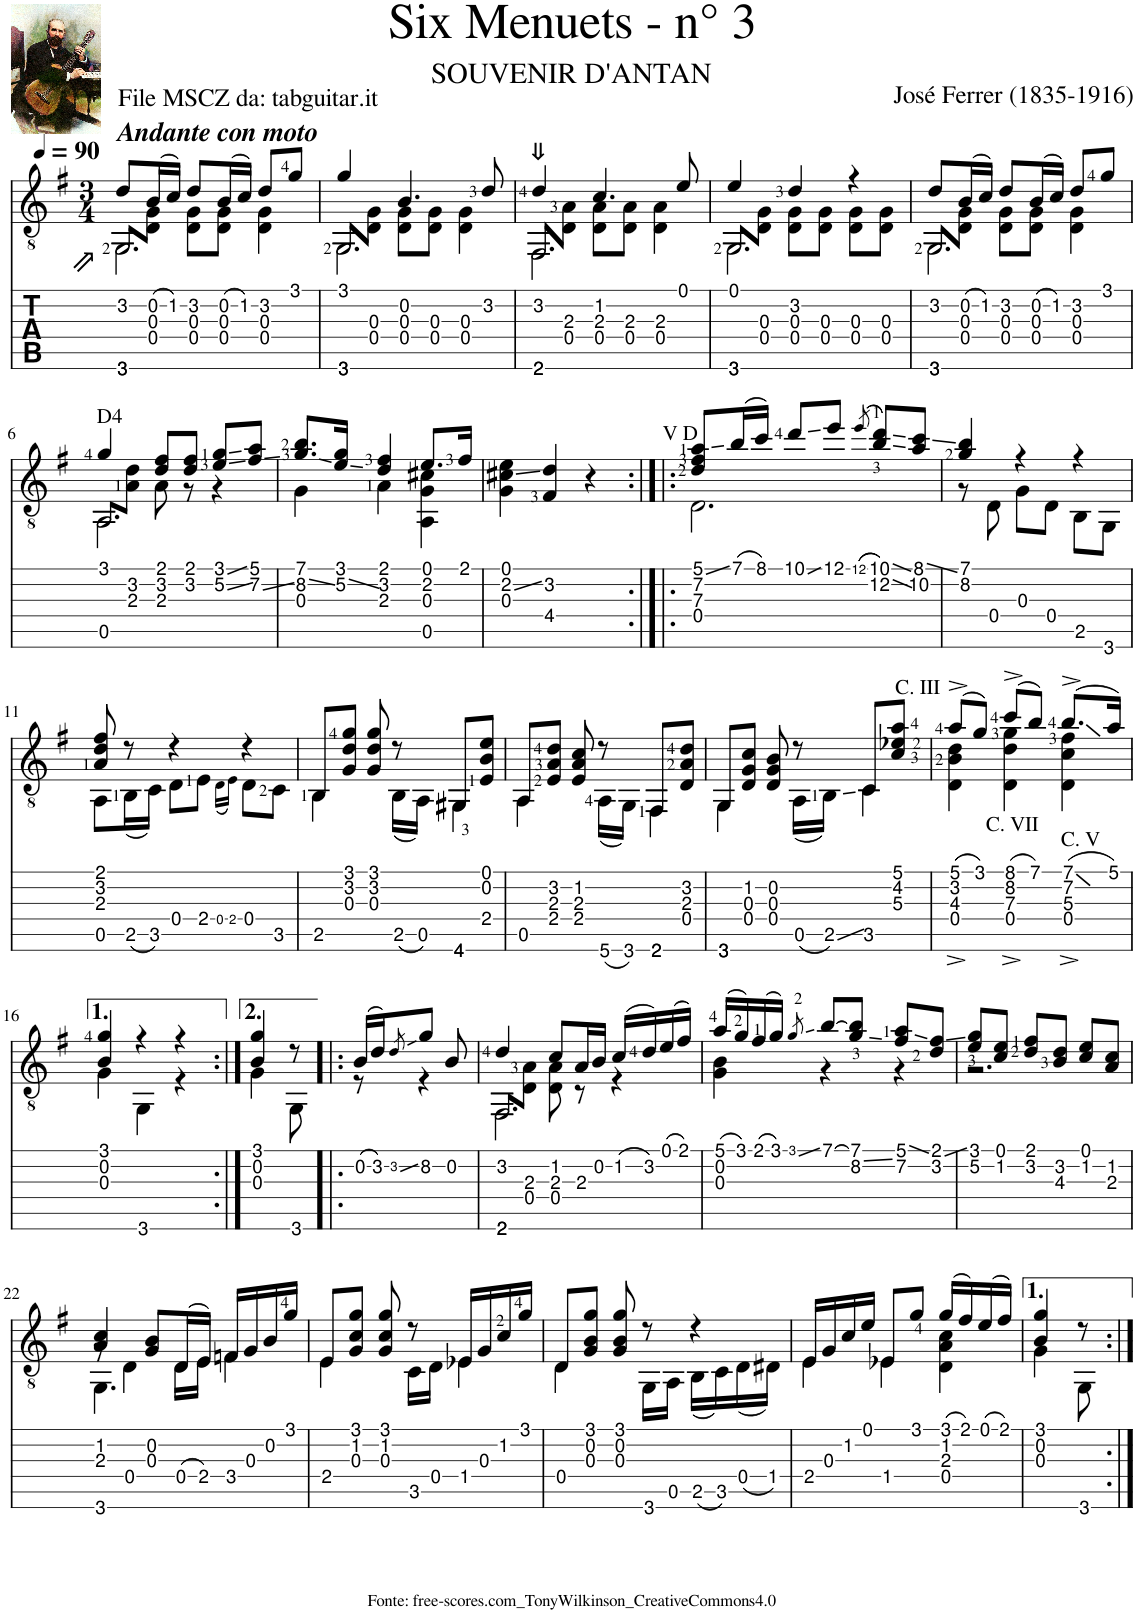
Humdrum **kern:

**kern	**kern
*part1	*part1
*staff2	*staff1
*I"Guitar	*
*I'Guit.	*
*stria6	*
*	*clefGv2
*k[f#]	*k[f#]
*M3/4	*M3/4
*MM90	*MM90
=1	=1
*^	*^
*	*^	*	*
!	!	!	!LO:TX:a:Bi:t=Andante con moto	!
!	!	!	!LO:TX:b:B:t=⇗	!
!	!	!	!	!LO:N:head=open
*	*	*	*	*^
8dL	8GGL	2.GG	8d/L	8GG/L	2.GG\
16BL	8D\ 8G\J	.	(16B/L	8D\ 8G\J	.
16cJJ	.	.	16c/JJ)	.	.
8dL	8D\ 8G\L	.	8d/L	8D\ 8G\L	.
16BL	8D\ 8G\J	.	(16B/L	8D\ 8G\J	.
16cJJ	.	.	16c/JJ)	.	.
8dL	4D 4G	.	8d/L	4D\ 4G\	.
8gJ	.	.	8g/J	.	.
=2	=2	=2	=2	=2	=2
!	!	!	!	!LO:N:head=open	!
4g	8GGL	2.GG	4g/	8GG/L	2.GG\
.	8D\ 8G\J	.	.	8D\ 8G\J	.
4.B	8D\ 8G\L	.	4.B/	8D\ 8G\L	.
.	8D\ 8G\J	.	.	8D\ 8G\J	.
.	4D 4G	.	.	4D\ 4G\	.
8d	.	.	8d/	.	.
=3	=3	=3	=3	=3	=3
!	!	!	!LO:TX:a:B:t=⇓	!	!
!	!	!	!	!LO:N:head=open	!
4d	8FF#L	2.FF#	4d/	8FF#/L	2.FF#\
.	8D\ 8A\J	.	.	8D\ 8A\J	.
4.c	8D\ 8A\L	.	4.c/	8D\ 8A\L	.
.	8D\ 8A\J	.	.	8D\ 8A\J	.
.	4D 4A	.	.	4D\ 4A\	.
8e	.	.	8e/	.	.
=4	=4	=4	=4	=4	=4
!	!	!	!	!LO:N:head=open	!
4e	8GGL	2.GG	4e/	8GG/L	2.GG\
.	8D\ 8G\J	.	.	8D\ 8G\J	.
4d	8D\ 8G\L	.	4d/	8D\ 8G\L	.
.	8D\ 8G\J	.	.	8D\ 8G\J	.
4r	8D\ 8G\L	.	4r	8D\ 8G\L	.
.	8D\ 8G\J	.	.	8D\ 8G\J	.
=5	=5	=5	=5	=5	=5
!	!	!	!	!LO:N:head=open	!
8dL	8GGL	2.GG	8d/L	8GG/L	2.GG\
16BL	8D\ 8G\J	.	(16B/L	8D\ 8G\J	.
16cJJ	.	.	16c/JJ)	.	.
8dL	8D\ 8G\L	.	8d/L	8D\ 8G\L	.
16BL	8D\ 8G\J	.	(16B/L	8D\ 8G\J	.
16cJJ	.	.	16c/JJ)	.	.
8dL	4D 4G	.	8d/L	4D\ 4G\	.
8gJ	.	.	8g/J	.	.
!!LO:LB:g=z	!!	!!
=6	=6	=6	=6	=6	=6
!	!	!	!LO:TX:a:t=D4	!	!
!	!	!	!	!LO:N:head=open	!
4g	8AAL	2.AA	4g/	8AA/L	2.AA\
.	8A\ 8d\J	.	.	8A\ 8d\J	.
8d\ 8f#\L	8A	.	8d/ 8f#/L	8A\	.
8d\ 8f#\J	8r	.	8d/ 8f#/J	8r	.
8e\ 8g\L	4r	.	8e/ 8g/L	4r	.
8f#\ 8a\J	.	.	8f#/ 8a/J	.	.
*	*v	*v	*	*	*
*	*	*	*v	*v
=7	=7	=7	=7
8.g\ 8.b\L	4G	8.g/ 8.b/L	4G\
16e\ 16g\Jk	.	16e/ 16g/Jk	.
4d 4f#	4A	4d/ 4f#/	4A\
8.eL	4AA 4G 4c#	8.e/L	4AA\ 4G\ 4c#X\
16f#Jk	.	16f#/Jk	.
*v	*v	*	*
*	*v	*v
=8	=8
4G 4c# 4e	4G\ 4c#X\ 4e\
4F# 4d	4F#/ 4d/
4r	4r
=9:|!|:	=9:|!|:
*^	*^
!	!	!LO:TX:a:t=V D	!
8d\ 8f#\ 8a\L	2.D	8d/ 8f#/ 8a/L	2.D\
16bL	.	(16b/L	.
16ccJJ	.	16cc/JJ)	.
8ddL	.	8dd/L	.
8eeJ	.	8ee/J	.
qee	.	((8qee/	.
8b\ 8dd\L	.	8b/ 8dd/L))	.
8a\ 8cc\J	.	8a/ 8cc/J	.
=10	=10	=10	=10
4g 4b	8r	4g/ 4b/	8r
.	8D	.	8D\
4r	8GL	4r	8G\L
.	8DJ	.	8D\J
4r	8BBL	4r	8BB\L
.	8GGJ	.	8GG\J
!!LO:LB:g=z	!!
=11	=11	=11	=11
8A 8d 8f#	8AAL	8A/ 8d/ 8f#/	8AA\L
8r	16BBL	8r	(16BB\L
.	16CJJ	.	16C\JJ)
4r	8DL	4r	8D\L
.	8EJ	.	8E\J
.	qD	.	(16qD\LL
.	qE	.	16qE\JJ)
4r	8DL	4r	8D\L
.	8CJ	.	8C\J
=12	=12	=12	=12
8BBL	4.BB	8BB/L	4.BB\
8G\ 8d\ 8g\J	.	8G/ 8d/ 8g/J	.
8G 8d 8g	.	8G/ 8d/ 8g/	.
8r	16BBLL	8r	(16BB\LL
.	16AAJJ	.	16AA\JJ)
8GG#L	4GG#	8GG#X/L	4GG#\
8E\ 8B\ 8e\J	.	8E/ 8B/ 8e/J	.
=13	=13	=13	=13
8AAL	4.AA	8AA/L	4.AA\
8E\ 8A\ 8d\J	.	8E/ 8A/ 8d/J	.
8E 8A 8c	.	8E/ 8A/ 8c/	.
8r	16AALL	8r	(16AA\LL
.	16GGJJ	.	16GG\JJ)
8FF#L	4FF#	8FF#/L	4FF#\
8D\ 8A\ 8d\J	.	8D/ 8A/ 8d/J	.
=14	=14	=14	=14
8GGL	4.GG	8GG/L	4.GG\
8D\ 8G\ 8c\J	.	8D/ 8G/ 8c/J	.
8D 8G 8B	.	8D/ 8G/ 8B/	.
8r	16AALL	8r	(16AA\LL
.	16BBJJ	.	16BB\JJ)
8CL	4C	8C/L	4C\
8c\ 8e-\ 8a\J	.	8c/ 8e-X/ 8a/J	.
=15	=15	=15	=15
!	!	!LO:TX:a:t=C. III	!
8a^L	4D 4B 4d	(8a^/L	4D\ 4B\ 4d\
8gJ	.	8g/J)	.
!LO:TX:a:t=C. VII	!	!	!
8cc^L	4D 4d 4g	(8cc^/L	4D\ 4d\ 4g\
8bJ	.	8b/J)	.
!LO:TX:a:t=C. V	!	!	!
8.b^L	4D 4c 4f#	(8.b^/L	4D\ 4c\ 4f#\
16aJk	.	16a/Jk)	.
!!LO:LB:g=z	!!
=16	=16	=16	=16
4B 4g	4G	4B/ 4g/	4G\
4r	4GG	4r	4GG\
4r	4r	4r	4r
=17:|!	=17:|!	=17:|!	=17:|!
4B 4g	4G	4B/ 4g/	4G\
8r	8GG	8r	8GG\
=18!|:	=18!|:	=18!|:	=18!|:
16BLL	8r	(16B/LL	8r
16dJJ	.	16d/J)	.
qd	.	8qd/	.
8gL	4r	8g/J	4r
8BJ	.	8B/	.
=19	=19	=19	=19
*	*^	*	*
!	!	!	!	!LO:N:head=open
*	*	*	*	*^
4d	8FF#L	2.FF#	4d/	8FF#/L	2.FF#\
.	8D\ 8A\J	.	.	8D\ 8A\J	.
8cL	8D 8A	.	8c/L	8D\ 8A\	.
16AL	8r	.	16A/L	8r	.
16BJJ	.	.	16B/JJ	.	.
16cLL	4r	.	(16c/LL	4r	.
16dJ	.	.	16d/)	.	.
16eL	.	.	(16e/	.	.
16f#JJ	.	.	16f#/JJ)	.	.
*	*v	*v	*	*	*
*	*	*	*v	*v
=20	=20	=20	=20
16aLL	4G 4B	(16a/LL	4G\ 4B\
16gJ	.	16g/)	.
16f#L	.	(16f#/	.
16gJJ	.	16g/JJ)	.
qg	.	8qg/	.
[8bL	4r	[8b/L	4r
8g\ 8b]\J	.	8g/ 8b/]J	.
8f#\ 8a\L	4r	8f#/ 8a/L	4r
8d\ 8f#\J	.	8d/ 8f#/J	.
=21	=21	=21	=21
8e\ 8g\L	2.r	8e/ 8g/L	2.r
8c\ 8e\J	.	8c/ 8e/J	.
8d\ 8f#\L	.	8d/ 8f#/L	.
8B\ 8d\J	.	8B/ 8d/J	.
8c\ 8e\L	.	8c/ 8e/L	.
8A\ 8c\J	.	8A/ 8c/J	.
!!LO:LB:g=z
=22	=22	=22	=22
*	*^	*	*^
4A 4c	8r	4.GG	4A/ 4c/	8r	4.GG\
.	4D	.	.	4D\	.
8G\ 8B\L	.	.	8G/ 8B/L	.	.
16DL	16DLL	4.ryy	(16D/L	16D\LL	4.ryy
16EJJ	16EJJ	.	16E/JJ)	16E\JJ	.
16FLL	4F	.	16Fn/LL	4F\	.
16GJ	.	.	16G/	.	.
16BL	.	.	16B/	.	.
16gJJ	.	.	16g/JJ	.	.
*	*v	*v	*	*	*
*	*	*	*v	*v
=23	=23	=23	=23
8EL	4.E	8E/L	4.E\
8G\ 8c\ 8g\J	.	8G/ 8c/ 8g/J	.
8G 8c 8g	.	8G/ 8c/ 8g/	.
8r	16CLL	8r	16C\LL
.	16DJJ	.	16D\JJ
16E-LL	4E-	16E-X/LL	4E-\
16GJ	.	16G/	.
16cL	.	16c/	.
16gJJ	.	16g/JJ	.
=24	=24	=24	=24
8DL	4.D	8D/L	4.D\
8G\ 8B\ 8g\J	.	8G/ 8B/ 8g/J	.
8G 8B 8g	.	8G/ 8B/ 8g/	.
8r	16GGLL	8r	16GG\LL
.	16AAJJ	.	16AA\JJ
4r	16BBLL	4r	(16BB\LL
.	16CJ	.	16C\)
.	16DL	.	(16D\
.	16D#JJ	.	16D#X\JJ)
=25	=25	=25	=25
16ELL	4E	16E/LL	4E\
16GJ	.	16G/	.
16cL	.	16c/	.
16eJJ	.	16e/JJ	.
8E-L	4E-	8E-X/L	4E-\
8gJ	.	8g/J	.
16gLL	4D 4A 4c	(16g/LL	4D\ 4A\ 4c\
16f#J	.	16f#/)	.
16eL	.	(16e/	.
16f#JJ	.	16f#/JJ)	.
=26	=26	=26	=26
4B 4g	4G	4B/ 4g/	4G\
8r	8GG	8r	8GG\
*v	*v	*	*
*	*v	*v
=:|!	=:|!
*-	*-
